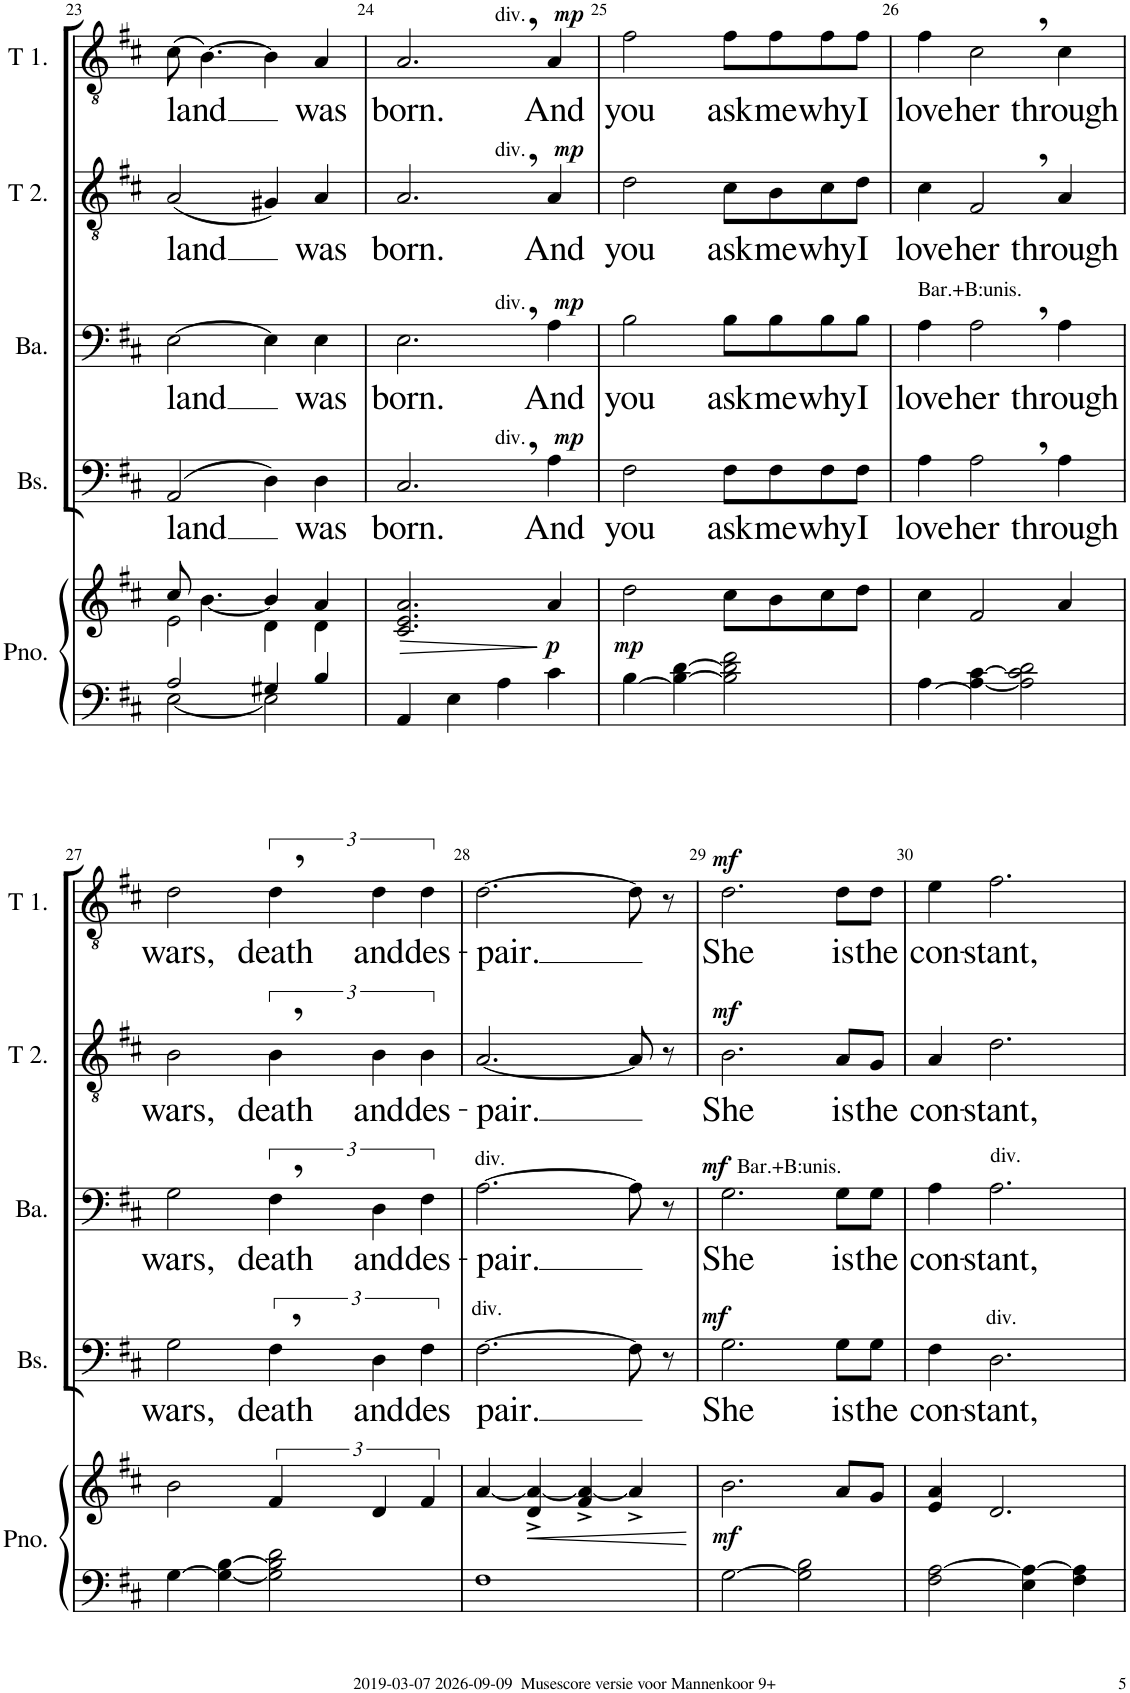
**kern	**kern	**dynam	**kern	**text	**dynam	**kern	**text	**dynam	**kern	**text	**dynam	**kern	**text	**dynam
*part5	*part5	*part5	*part4	*part4	*part4	*part3	*part3	*part3	*part2	*part2	*part2	*part1	*part1	*part1
*staff6	*staff5	*staff5/6	*staff4	*staff4	*staff4	*staff3	*staff3	*staff3	*staff2	*staff2	*staff2	*staff1	*staff1	*staff1
*I"Piano	*	*	*I"Bas	*	*	*I"Bariton	*	*	*I"Tenor 2.	*	*	*I"Tenor 1.	*	*
*I'Pno.	*	*	*I'Bs.	*	*	*I'Ba.	*	*	*I'T 2.	*	*	*I'T 1.	*	*
!!LO:PB:g=z
*clefF4	*clefG2	*	*clefF4	*	*	*clefF4	*	*	*clefG2	*	*	*clefG2	*	*
*k[f#c#]	*k[f#c#]	*	*k[f#c#]	*	*	*k[f#c#]	*	*	*k[f#c#]	*	*	*k[f#c#]	*	*
=23	=23	=23	=23	=23	=23	=23	=23	=23	=23	=23	=23	=23	=23	=23
*^	*^	*	*	*	*	*	*	*	*	*	*	*	*	*
!	!	!	!	!	!	!LO:LY:b	!	!	!LO:LY:b	!	!	!LO:LY:b	!	!	!LO:LY:b	!
2A/	[2E\	8cc#/	2e\	.	(2AA/	land	.	[2E\	land	.	(2A/	land	.	(8c#\	land	.
.	.	[4.b\	.	.	.	.	.	.	.	.	.	.	.	[4.B\)	.	.
4G#X/	2E\]	4b/]	4d\	.	4D\)	.	.	4E\]	.	.	4G#X/)	.	.	4B\]	.	.
!	!	!	!	!	!	!LO:LY:b	!	!	!LO:LY:b	!	!	!LO:LY:b	!	!	!LO:LY:b	!
4B/	.	4a/	4d\	.	4D\	was	.	4E\	was	.	4A/	was	.	4A/	was	.
*v	*v	*	*	*	*	*	*	*	*	*	*	*	*	*	*	*
=24	=24	=24	=24	=24	=24	=24	=24	=24	=24	=24	=24	=24	=24	=24	=24
!	!	!	!LO:HP:b	!	!LO:LY:b	!	!	!LO:LY:b	!	!	!LO:LY:b	!	!	!LO:LY:b	!
*	*v	*v	*	*	*	*	*	*	*	*	*	*	*	*	*
4AA/	2.c#/ 2.e/ 2.a/	>	2.C#,/	born.	.	2.E,\	born.	.	2.A,/	born.	.	2.A,/	born.	.
4E\	.	.	.	.	.	.	.	.	.	.	.	.	.	.
4A\	.	.	.	.	.	.	.	.	.	.	.	.	.	.
!	!	!	!	!	!	!	!	!	!	!	!	!LO:TX:a:t=div.	!	!
!	!	!	!	!	!	!	!	!	!LO:TX:a:t=div.	!	!	!	!	!
!	!	!	!	!	!	!LO:TX:a:t=div.	!	!	!	!	!	!	!	!
!	!	!	!LO:TX:a:t=div.	!	!	!	!	!	!	!	!	!	!	!
!	!	!LO:DY:n=1:b	!	!LO:LY:b	!LO:DY:a	!	!LO:LY:b	!LO:DY:a	!	!LO:LY:b	!LO:DY:a	!	!LO:LY:b	!LO:DY:a
4c#\	4a/	] p	4A\	And	mp	4A\	And	mp	4A/	And	mp	4A/	And	mp
=25	=25	=25	=25	=25	=25	=25	=25	=25	=25	=25	=25	=25	=25	=25
!	!	!LO:DY:b	!	!LO:LY:b	!	!	!LO:LY:b	!	!	!LO:LY:b	!	!	!LO:LY:b	!
[4B\	2dd\	mp	2F#\	you	.	2B\	you	.	2d\	you	.	2f#\	you	.
4B\_ [4d\	.	.	.	.	.	.	.	.	.	.	.	.	.	.
!	!	!	!	!LO:LY:b	!	!	!LO:LY:b	!	!	!LO:LY:b	!	!	!LO:LY:b	!
2B\] 2d\] 2f#\	8cc#\L	.	8F#\L	ask	.	8B\L	ask	.	8c#\L	ask	.	8f#\L	ask	.
!	!	!	!	!LO:LY:b	!	!	!LO:LY:b	!	!	!LO:LY:b	!	!	!LO:LY:b	!
.	8b\	.	8F#\	me	.	8B\	me	.	8B\	me	.	8f#\	me	.
!	!	!	!	!LO:LY:b	!	!	!LO:LY:b	!	!	!LO:LY:b	!	!	!LO:LY:b	!
.	8cc#\	.	8F#\	why	.	8B\	why	.	8c#\	why	.	8f#\	why	.
!	!	!	!	!LO:LY:b	!	!	!LO:LY:b	!	!	!LO:LY:b	!	!	!LO:LY:b	!
.	8dd\J	.	8F#\J	I	.	8B\J	I	.	8d\J	I	.	8f#\J	I	.
=26	=26	=26	=26	=26	=26	=26	=26	=26	=26	=26	=26	=26	=26	=26
!	!	!	!	!	!	!LO:TX:a:t=Bar.+B&colon;unis.	!	!	!	!	!	!	!	!
!	!	!	!	!LO:LY:b	!	!	!LO:LY:b	!	!	!LO:LY:b	!	!	!LO:LY:b	!
[4A\	4cc#\	.	4A\	love	.	4A\	love	.	4c#\	love	.	4f#\	love	.
!	!	!	!	!LO:LY:b	!	!	!LO:LY:b	!	!	!LO:LY:b	!	!	!LO:LY:b	!
4A\_ [4c#\	2f#/	.	2A,\	her	.	2A,\	her	.	2F#,/	her	.	2c#,\	her	.
2A\] 2c#\] 2d\	.	.	.	.	.	.	.	.	.	.	.	.	.	.
!	!	!	!	!LO:LY:b	!	!	!LO:LY:b	!	!	!LO:LY:b	!	!	!LO:LY:b	!
.	4a/	.	4A\	through	.	4A\	through	.	4A/	through	.	4c#\	through	.
!!LO:LB:g=z
=27	=27	=27	=27	=27	=27	=27	=27	=27	=27	=27	=27	=27	=27	=27
!	!	!	!	!LO:LY:b	!	!	!LO:LY:b	!	!	!LO:LY:b	!	!	!LO:LY:b	!
[4G\	2b\	.	2G\	wars,	.	2G\	wars,	.	2B\	wars,	.	2d\	wars,	.
4G\_ [4B\	.	.	.	.	.	.	.	.	.	.	.	.	.	.
!	!	!	!	!LO:LY:b	!	!	!LO:LY:b	!	!	!LO:LY:b	!	!	!LO:LY:b	!
2G\] 2B\] 2d\	6f#/	.	6F#,\	death	.	6F#,\	death	.	6B,\	death	.	6d,\	death	.
!	!	!	!	!LO:LY:b	!	!	!LO:LY:b	!	!	!LO:LY:b	!	!	!LO:LY:b	!
.	6d/	.	6D\	and	.	6D\	and	.	6B\	and	.	6d\	and	.
!	!	!	!	!LO:LY:b	!	!	!LO:LY:b	!	!	!LO:LY:b	!	!	!LO:LY:b	!
.	6f#/	.	6F#\	des	.	6F#\	des-	.	6B\	des-	.	6d\	des-	.
=28	=28	=28	=28	=28	=28	=28	=28	=28	=28	=28	=28	=28	=28	=28
!	!	!	!	!	!	!LO:TX:a:t=div.	!	!	!	!	!	!	!	!
!	!	!	!LO:TX:a:t=div.	!	!	!	!	!	!	!	!	!	!	!
!	!	!	!	!LO:LY:b	!	!	!LO:LY:b	!	!	!LO:LY:b	!	!	!LO:LY:b	!
1F#	[4a/	.	[2.F#\	pair.	.	[2.A\	pair.	.	[2.A/	pair.	.	[2.d\	-pair.	.
!	!	!LO:HP:b	!	!	!	!	!	!	!	!	!	!	!	!
.	4d/^ 4a/_^	<	.	.	.	.	.	.	.	.	.	.	.	.
.	4f#/^ 4a/_^	.	.	.	.	.	.	.	.	.	.	.	.	.
.	4a^/]	.	8F#\]	.	.	8A\]	.	.	8A/]	.	.	8d\]	.	.
.	.	.	8r	.	.	8r	.	.	8r	.	.	8r	.	.
.	.	[	.	.	.	.	.	.	.	.	.	.	.	.
=29	=29	=29	=29	=29	=29	=29	=29	=29	=29	=29	=29	=29	=29	=29
!	!	!	!	!	!	!LO:TX:a:t=Bar.+B&colon;unis.	!	!	!	!	!	!	!	!
!	!	!LO:DY:b	!	!LO:LY:b	!LO:DY:a	!	!LO:LY:b	!LO:DY:a	!	!LO:LY:b	!LO:DY:a	!	!LO:LY:b	!LO:DY:a
[2G\	2.b\	mf	2.G\	She	mf	2.G\	She	mf	2.B\	She	mf	2.d\	She	mf
2G\] 2B\	.	.	.	.	.	.	.	.	.	.	.	.	.	.
!	!	!	!	!LO:LY:b	!	!	!LO:LY:b	!	!	!LO:LY:b	!	!	!LO:LY:b	!
.	8a/L	.	8G\L	is	.	8G\L	is	.	8A/L	is	.	8d\L	is	.
!	!	!	!	!LO:LY:b	!	!	!LO:LY:b	!	!	!LO:LY:b	!	!	!LO:LY:b	!
.	8g/J	.	8G\J	the	.	8G\J	the	.	8G/J	the	.	8d\J	the	.
=30	=30	=30	=30	=30	=30	=30	=30	=30	=30	=30	=30	=30	=30	=30
!	!	!	!	!LO:LY:b	!	!	!LO:LY:b	!	!	!LO:LY:b	!	!	!LO:LY:b	!
2F#\ [2A\	4e/ 4a/	.	4F#\	con-	.	4A\	con-	.	4A/	con-	.	4e\	con-	.
!	!	!	!	!	!	!LO:TX:a:t=div.	!	!	!	!	!	!	!	!
!	!	!	!LO:TX:a:t=div.	!	!	!	!	!	!	!	!	!	!	!
!	!	!	!	!LO:LY:b	!	!	!LO:LY:b	!	!	!LO:LY:b	!	!	!LO:LY:b	!
.	2.d/	.	2.D\	-stant,	.	2.A\	-stant,	.	2.d\	-stant,	.	2.f#\	-stant,	.
4E\ 4A\_	.	.	.	.	.	.	.	.	.	.	.	.	.	.
4F#\ 4A\]	.	.	.	.	.	.	.	.	.	.	.	.	.	.
=	=	=	=	=	=	=	=	=	=	=	=	=	=	=
*-	*-	*-	*-	*-	*-	*-	*-	*-	*-	*-	*-	*-	*-	*-
